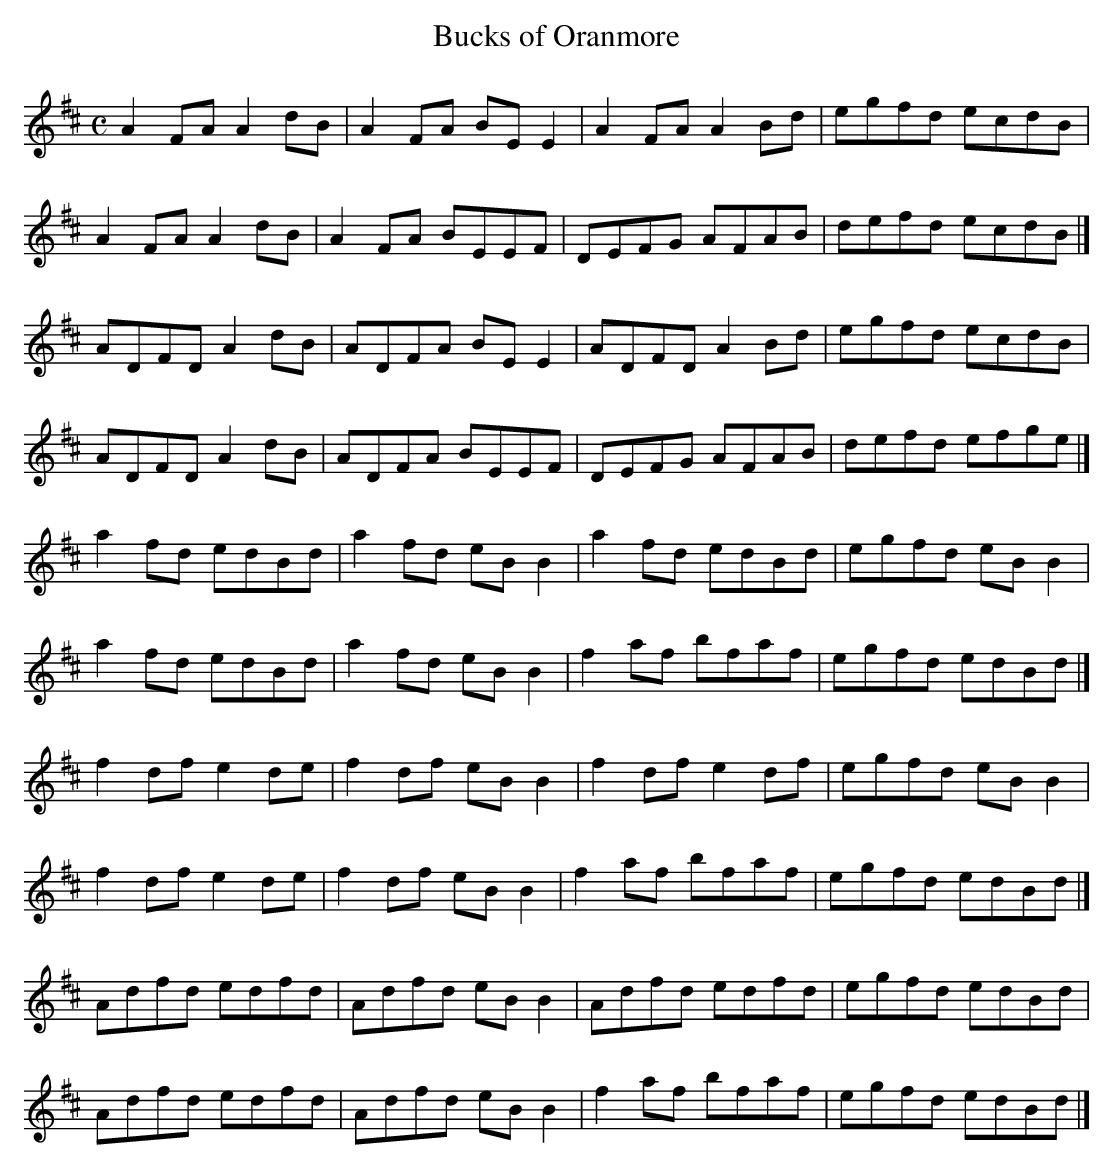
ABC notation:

X:1
T:Bucks of Oranmore
M:C
L:1/8
K:D Major
A2FA A2dB|A2FA BEE2|A2FA A2Bd|egfd ecdB|!
A2FA A2dB|A2FA BEEF|DEFG AFAB|defd ecdB|]!
ADFD A2dB|ADFA BEE2|ADFD A2Bd|egfd ecdB|!
ADFD A2dB|ADFA BEEF|DEFG AFAB|defd efge|]!
a2fd edBd|a2fd eBB2|a2fd edBd|egfd eBB2|!
a2fd edBd|a2fd eBB2|f2af bfaf|egfd edBd|]!
f2df e2de|f2df eBB2|f2df e2df|egfd eBB2|!
f2df e2de|f2df eBB2|f2af bfaf|egfd edBd|]!
Adfd edfd|Adfd eBB2|Adfd edfd|egfd edBd|!
Adfd edfd|Adfd eBB2|f2af bfaf|egfd edBd|]!
